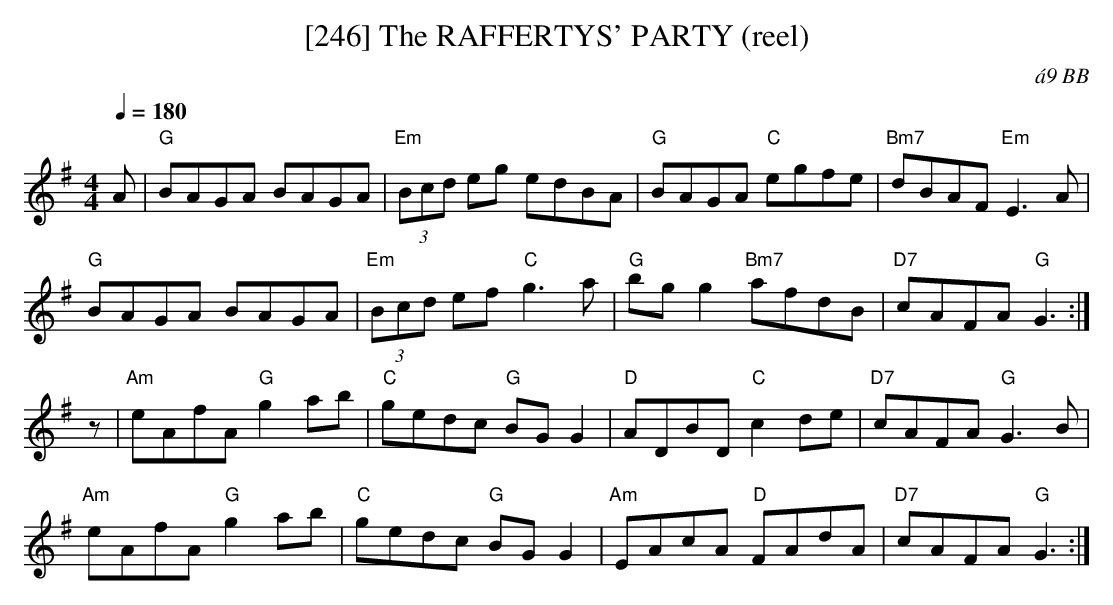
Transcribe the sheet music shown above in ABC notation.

X:1
T:[246] The RAFFERTYS' PARTY (reel)
C:\'a9 BB
Q:1/4=180
M:4/4
L:1/8
K:G
A|"G"BAGA BAGA|"Em"(3Bcd eg edBA|"G"BAGA "C"egfe|"Bm7"dBAF "Em"E3 A|
"G"BAGA BAGA|"Em"(3Bcd ef "C"g3 a|"G"bgg2 "Bm7"afdB|"D7"cAFA "G"G3 :|
z|"Am"eAfA "G"g2ab|"C"gedc "G"BGG2|"D"ADBD "C"c2 de|"D7"cAFA "G"G3 B|
"Am"eAfA "G"g2ab|"C"gedc "G"BGG2|"Am"EAcA "D"FAdA|"D7"cAFA "G"G3 :|
